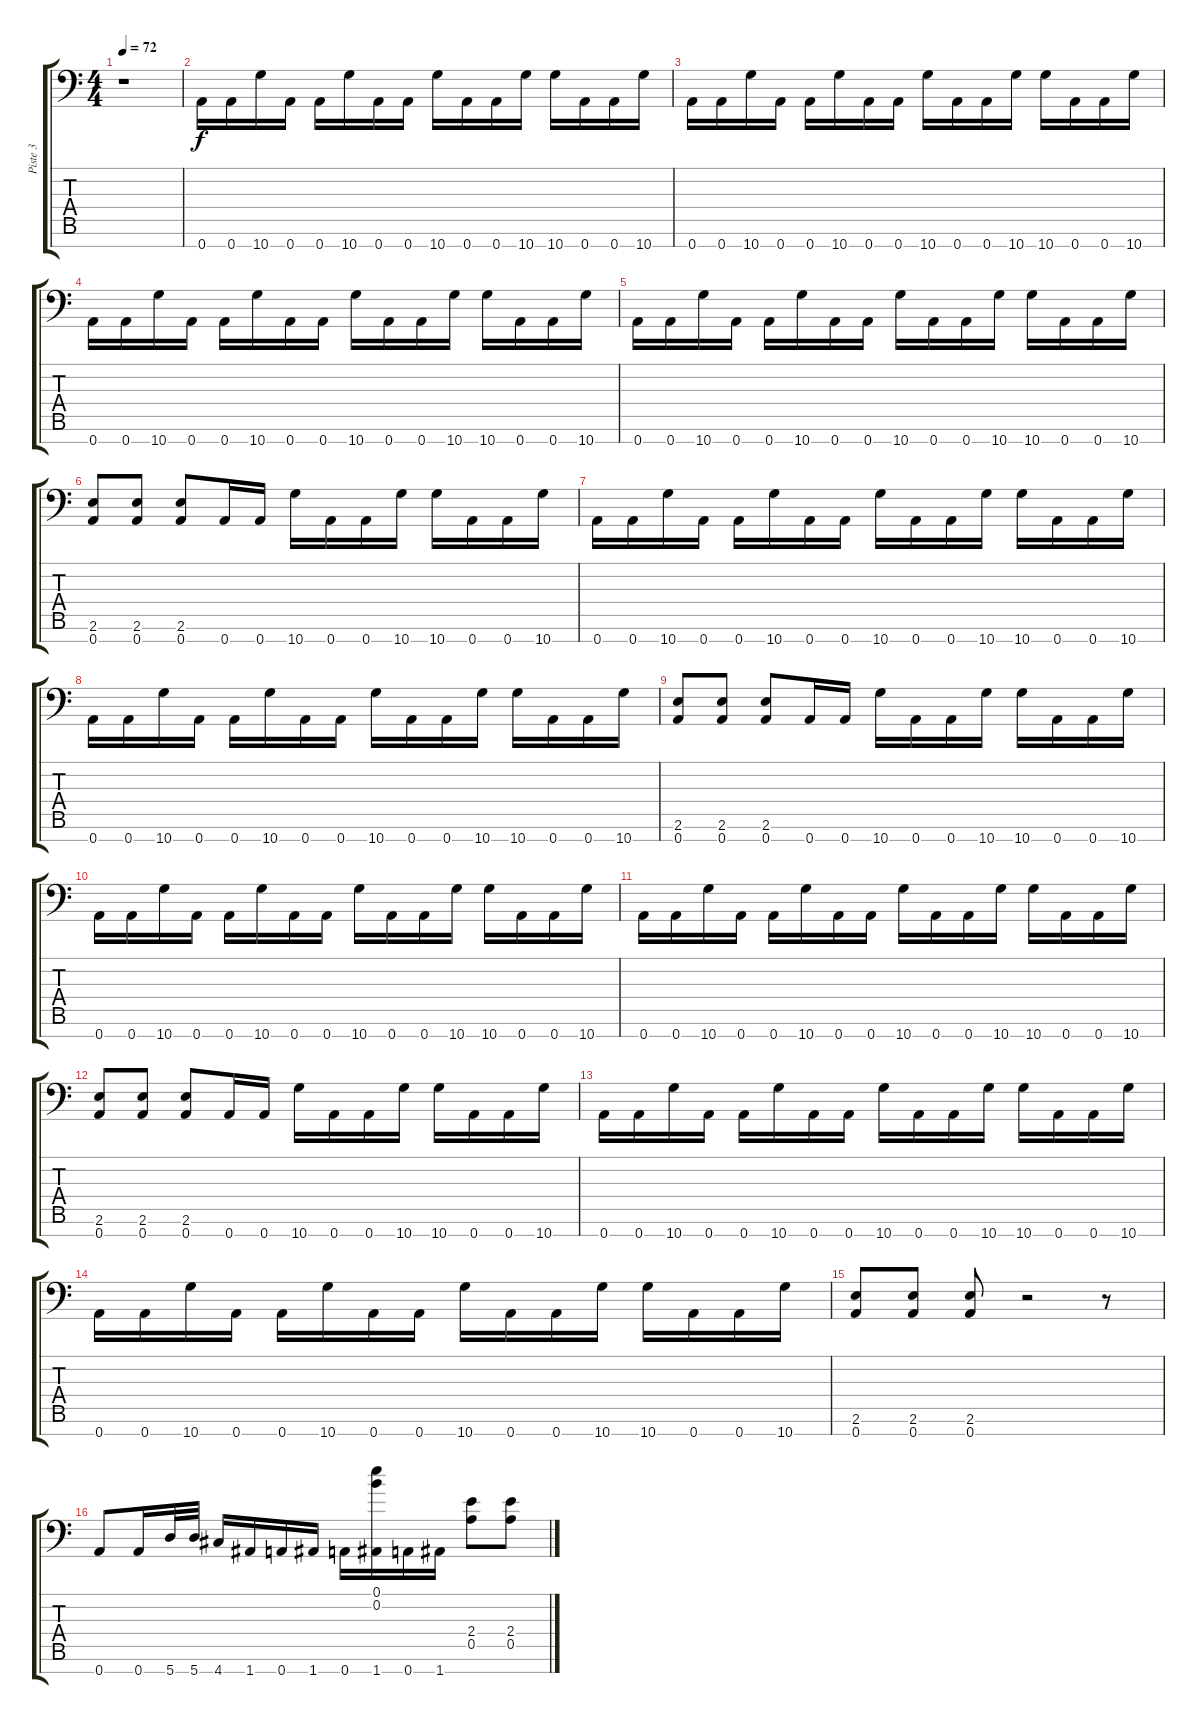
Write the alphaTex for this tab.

\track ("Piste 3" "Piste 3") {instrument distortionguitar}
\staff {score tabs}
\tuning (E4 B3 G3 D3 A2 D2 A1) {hide}
\ts (4 4)
\tempo 72
\clef f4
\ks c
r.1{dy f instrument distortionguitar} |
0.7.16 0.7.16 10.7.16 0.7.16 0.7.16 10.7.16 0.7.16 0.7.16 10.7.16 0.7.16 0.7.16 10.7.16 10.7.16 0.7.16 0.7.16 10.7.16 |
0.7.16 0.7.16 10.7.16 0.7.16 0.7.16 10.7.16 0.7.16 0.7.16 10.7.16 0.7.16 0.7.16 10.7.16 10.7.16 0.7.16 0.7.16 10.7.16 |
0.7.16 0.7.16 10.7.16 0.7.16 0.7.16 10.7.16 0.7.16 0.7.16 10.7.16 0.7.16 0.7.16 10.7.16 10.7.16 0.7.16 0.7.16 10.7.16 |
0.7.16 0.7.16 10.7.16 0.7.16 0.7.16 10.7.16 0.7.16 0.7.16 10.7.16 0.7.16 0.7.16 10.7.16 10.7.16 0.7.16 0.7.16 10.7.16 |
(2.6 0.7).8{volume 16} (2.6 0.7).8 (2.6 0.7).8 0.7.16{volume 9} 0.7.16 10.7.16 0.7.16 0.7.16 10.7.16 10.7.16 0.7.16 0.7.16 10.7.16 |
0.7.16 0.7.16 10.7.16 0.7.16 0.7.16 10.7.16 0.7.16 0.7.16 10.7.16 0.7.16 0.7.16 10.7.16 10.7.16 0.7.16 0.7.16 10.7.16 |
0.7.16 0.7.16 10.7.16 0.7.16 0.7.16 10.7.16 0.7.16 0.7.16 10.7.16 0.7.16 0.7.16 10.7.16 10.7.16 0.7.16 0.7.16 10.7.16 |
(2.6 0.7).8{volume 16} (2.6 0.7).8 (2.6 0.7).8 0.7.16{volume 9} 0.7.16 10.7.16 0.7.16 0.7.16 10.7.16 10.7.16 0.7.16 0.7.16 10.7.16 |
0.7.16 0.7.16 10.7.16 0.7.16 0.7.16 10.7.16 0.7.16 0.7.16 10.7.16 0.7.16 0.7.16 10.7.16 10.7.16 0.7.16 0.7.16 10.7.16 |
0.7.16 0.7.16 10.7.16 0.7.16 0.7.16 10.7.16 0.7.16 0.7.16 10.7.16 0.7.16 0.7.16 10.7.16 10.7.16 0.7.16 0.7.16 10.7.16 |
(2.6 0.7).8{volume 16} (2.6 0.7).8 (2.6 0.7).8 0.7.16{volume 9} 0.7.16 10.7.16 0.7.16 0.7.16 10.7.16 10.7.16 0.7.16 0.7.16 10.7.16 |
0.7.16 0.7.16 10.7.16 0.7.16 0.7.16 10.7.16 0.7.16 0.7.16 10.7.16 0.7.16 0.7.16 10.7.16 10.7.16 0.7.16 0.7.16 10.7.16 |
0.7.16 0.7.16 10.7.16 0.7.16 0.7.16 10.7.16 0.7.16 0.7.16 10.7.16 0.7.16 0.7.16 10.7.16 10.7.16 0.7.16 0.7.16 10.7.16 |
(2.6 0.7).8{volume 16} (2.6 0.7).8 (2.6 0.7).8 r.2 r.8 |
0.7.8{volume 16 instrument overdrivenguitar} 0.7.16 5.7.32 5.7.32 4.7.16 1.7.16 0.7.16 1.7.16 0.7.16 (0.1 0.2 1.7).16 0.7.16 1.7.16 (2.4 0.5).8 (2.4 0.5).8
